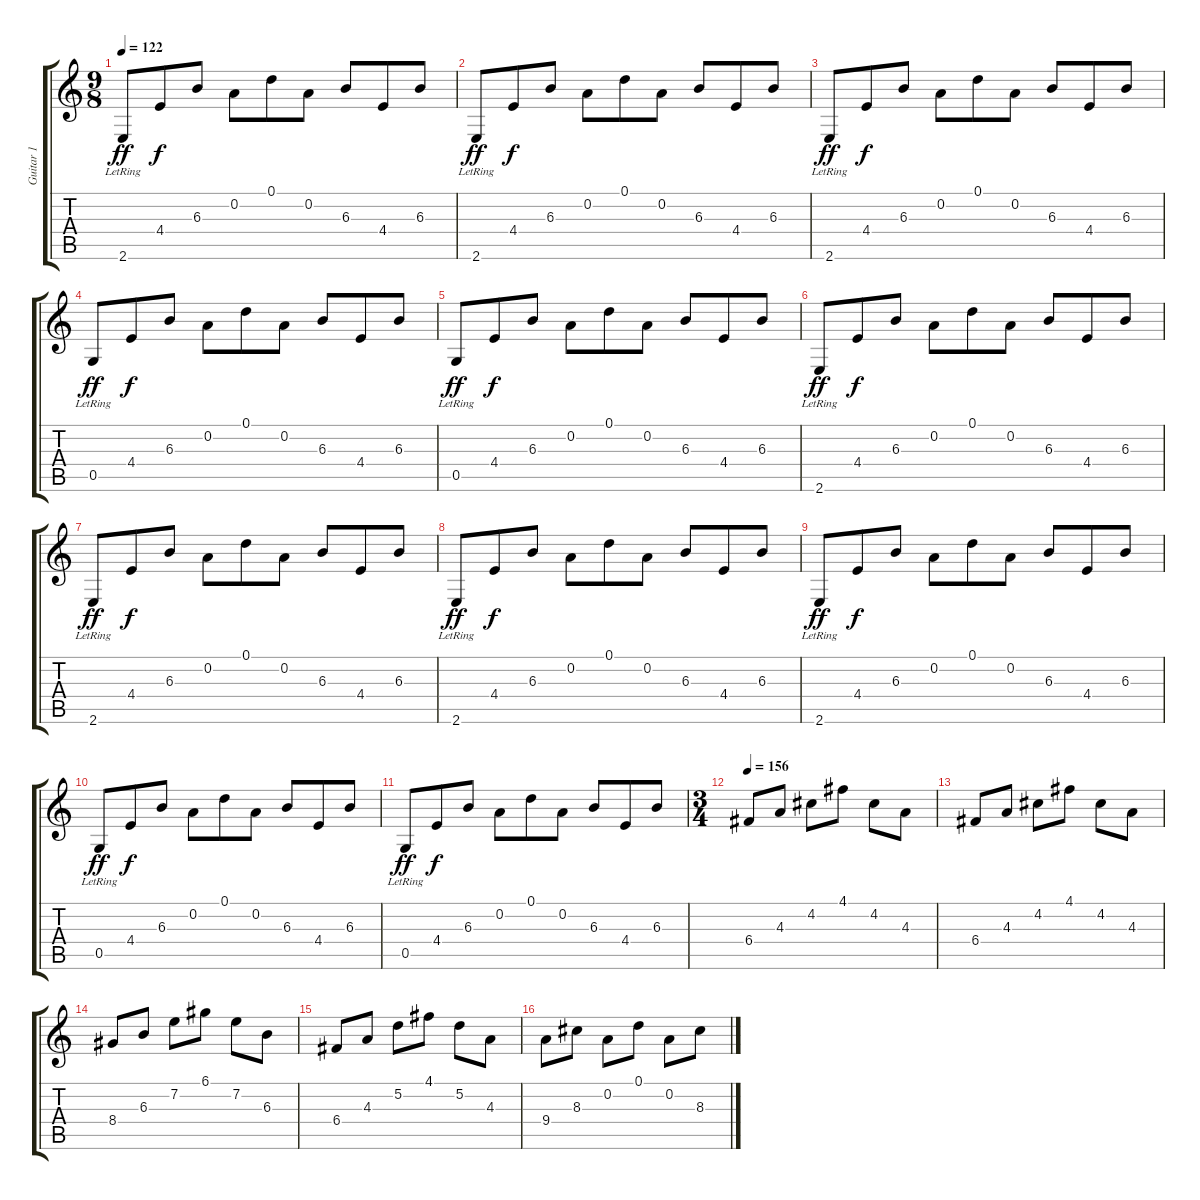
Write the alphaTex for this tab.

\track ("Guitar 1" "Guitar 1") {instrument acousticguitarsteel}
\staff {score tabs}
\tuning (D4 A3 F3 C3 G2 D2) {hide}
\ts (9 8)
\tempo 122
\clef g2
\ks c
2.6{lr}.8{dy ff} 4.4.8{dy f} 6.3.8 0.2.8 0.1.8 0.2.8 6.3.8 4.4.8 6.3.8 |
2.6{lr}.8{dy ff} 4.4.8{dy f} 6.3.8 0.2.8 0.1.8 0.2.8 6.3.8 4.4.8 6.3.8 |
2.6{lr}.8{dy ff} 4.4.8{dy f} 6.3.8 0.2.8 0.1.8 0.2.8 6.3.8 4.4.8 6.3.8 |
0.5{lr}.8{dy ff} 4.4.8{dy f} 6.3.8 0.2.8 0.1.8 0.2.8 6.3.8 4.4.8 6.3.8 |
0.5{lr}.8{dy ff} 4.4.8{dy f} 6.3.8 0.2.8 0.1.8 0.2.8 6.3.8 4.4.8 6.3.8 |
2.6{lr}.8{dy ff} 4.4.8{dy f} 6.3.8 0.2.8 0.1.8 0.2.8 6.3.8 4.4.8 6.3.8 |
2.6{lr}.8{dy ff} 4.4.8{dy f} 6.3.8 0.2.8 0.1.8 0.2.8 6.3.8 4.4.8 6.3.8 |
2.6{lr}.8{dy ff} 4.4.8{dy f} 6.3.8 0.2.8 0.1.8 0.2.8 6.3.8 4.4.8 6.3.8 |
2.6{lr}.8{dy ff} 4.4.8{dy f} 6.3.8 0.2.8 0.1.8 0.2.8 6.3.8 4.4.8 6.3.8 |
0.5{lr}.8{dy ff} 4.4.8{dy f} 6.3.8 0.2.8 0.1.8 0.2.8 6.3.8 4.4.8 6.3.8 |
0.5{lr}.8{dy ff} 4.4.8{dy f} 6.3.8 0.2.8 0.1.8 0.2.8 6.3.8 4.4.8 6.3.8 |
\ts (3 4)
\tempo 156
6.4.8 4.3.8 4.2.8 4.1.8 4.2.8 4.3.8 |
6.4.8 4.3.8 4.2.8 4.1.8 4.2.8 4.3.8 |
8.4.8 6.3.8 7.2.8 6.1.8 7.2.8 6.3.8 |
6.4.8 4.3.8 5.2.8 4.1.8 5.2.8 4.3.8 |
9.4.8 8.3.8 0.2.8 0.1.8 0.2.8 8.3.8
